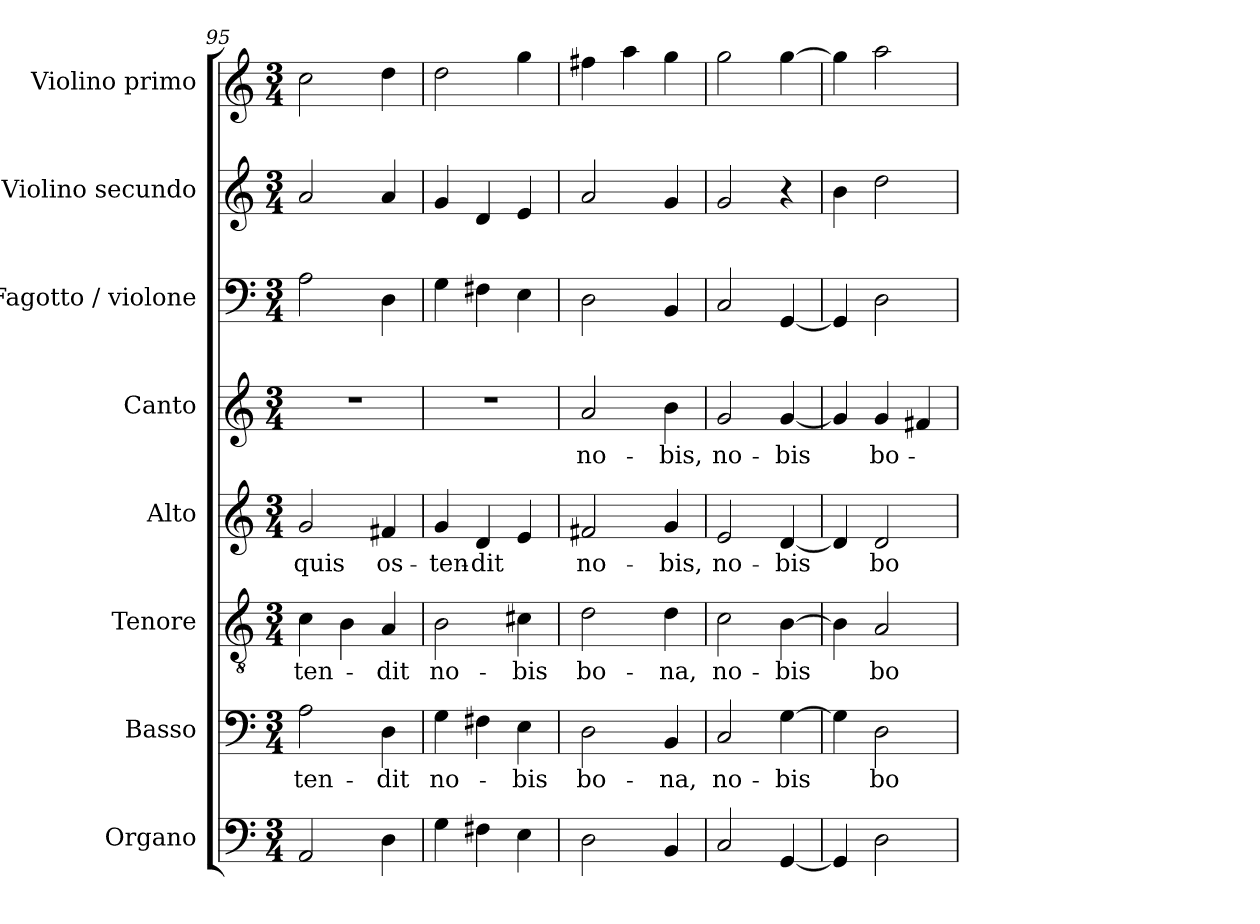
**kern	**kern	**text	**kern	**text	**kern	**text	**kern	**text	**kern	**kern	**kern
*part8	*part7	*part7	*part6	*part6	*part5	*part5	*part4	*part4	*part3	*part2	*part1
*staff8	*staff7	*staff7	*staff6	*staff6	*staff5	*staff5	*staff4	*staff4	*staff3	*staff2	*staff1
*I"Organo	*I"Basso	*	*I"Tenore	*	*I"Alto	*	*I"Canto	*	*I"Fagotto / violone	*I"Violino secundo	*I"Violino primo
*I'Org	*I'B	*	*I'T	*	*I'A	*	*I'C	*	*I'Vne	*I'V2	*I'V1
*clefF4	*clefF4	*	*clefGv2	*	*clefG2	*	*clefG2	*	*clefF4	*clefG2	*clefG2
*k[]	*k[]	*	*k[]	*	*k[]	*	*k[]	*	*k[]	*k[]	*k[]
*C:	*C:	*	*C:	*	*C:	*	*C:	*	*C:	*C:	*C:
*M3/4	*M3/4	*	*M3/4	*	*M3/4	*	*M3/4	*	*M3/4	*M3/4	*M3/4
=95	=95	=95	=95	=95	=95	=95	=95	=95	=95	=95	=95
!	!	!LO:LY:b	!	!LO:LY:b	!	!LO:LY:b	!	!	!	!	!
2AA/	2A\	-ten-	4c\	-ten-	2g/	quis	2.r	.	2A\	2a/	2cc\
.	.	.	4B\	.	.	.	.	.	.	.	.
!	!	!LO:LY:b	!	!LO:LY:b	!	!LO:LY:b	!	!	!	!	!
4D\	4D\	-dit	4A/	-dit	4f#X/	os-	.	.	4D\	4a/	4dd\
=96	=96	=96	=96	=96	=96	=96	=96	=96	=96	=96	=96
!	!	!LO:LY:b	!	!LO:LY:b	!	!LO:LY:b	!	!	!	!	!
4G\	4G\	no-	2B\	no-	4g/	-ten-	2.r	.	4G\	4g/	2dd\
!	!	!	!	!	!	!LO:LY:b	!	!	!	!	!
4F#X\	4F#X\	.	.	.	4d/	-dit	.	.	4F#X\	4d/	.
!	!	!LO:LY:b	!	!LO:LY:b	!	!	!	!	!	!	!
4E\	4E\	-bis	4c#X\	-bis	4e/	.	.	.	4E\	4e/	4gg\
=97	=97	=97	=97	=97	=97	=97	=97	=97	=97	=97	=97
!	!	!LO:LY:b	!	!LO:LY:b	!	!LO:LY:b	!	!LO:LY:b	!	!	!
2D\	2D\	bo-	2d\	bo-	2f#X/	no-	2a/	no-	2D\	2a/	4ff#X\
.	.	.	.	.	.	.	.	.	.	.	4aa\
!	!	!LO:LY:b	!	!LO:LY:b	!	!LO:LY:b	!	!LO:LY:b	!	!	!
4BB/	4BB/	-na,	4d\	-na,	4g/	-bis,	4b\	-bis,	4BB/	4g/	4gg\
=98	=98	=98	=98	=98	=98	=98	=98	=98	=98	=98	=98
!	!	!LO:LY:b	!	!LO:LY:b	!	!LO:LY:b	!	!LO:LY:b	!	!	!
2C/	2C/	no-	2c\	no-	2e/	no-	2g/	no-	2C/	2g/	2gg\
!	!	!LO:LY:b	!	!LO:LY:b	!	!LO:LY:b	!	!LO:LY:b	!	!	!
[4GG/	[4G\	-bis	[4B\	-bis	[4d/	-bis	[4g/	-bis	[4GG/	4r	[4gg\
=99	=99	=99	=99	=99	=99	=99	=99	=99	=99	=99	=99
4GG/]	4G\]	.	4B\]	.	4d/]	.	4g/]	.	4GG/]	4b\	4gg\]
!	!	!LO:LY:b	!	!LO:LY:b	!	!LO:LY:b	!	!LO:LY:b	!	!	!
2D\	2D\	bo-	2A/	bo-	2d/	bo-	4g/	bo-	2D\	2dd\	2aa\
.	.	.	.	.	.	.	4f#X/	.	.	.	.
=	=	=	=	=	=	=	=	=	=	=	=
*-	*-	*-	*-	*-	*-	*-	*-	*-	*-	*-	*-
